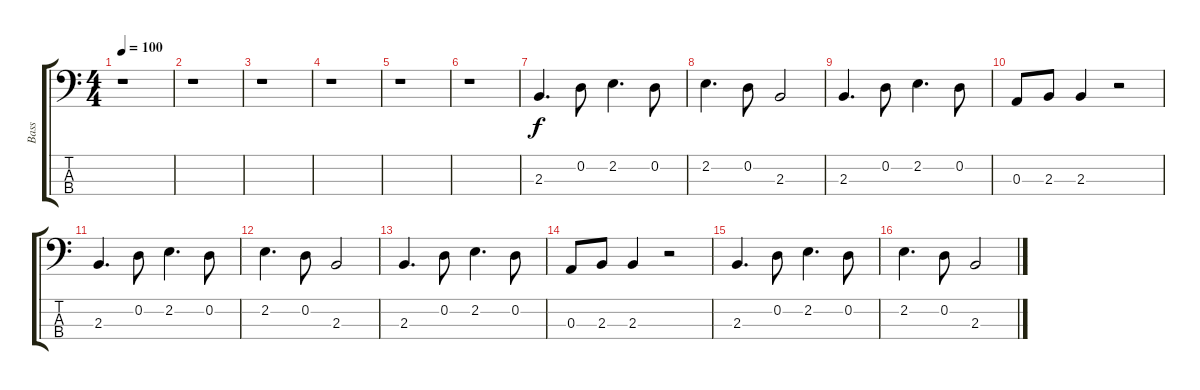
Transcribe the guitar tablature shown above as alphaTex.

\track ("Bass" "Bass") {instrument electricbassfinger}
\staff {score tabs}
\tuning (G2 D2 A1 E1) {hide}
\ts (4 4)
\tempo 100
\clef f4
\ks c
r.1{dy f} |
r.1 |
r.1 |
r.1 |
r.1 |
r.1 |
2.3.4{d} 0.2.8 2.2.4{d} 0.2.8 |
2.2.4{d} 0.2.8 2.3.2 |
2.3.4{d} 0.2.8 2.2.4{d} 0.2.8 |
0.3.8 2.3.8 2.3.4 r.2 |
2.3.4{d} 0.2.8 2.2.4{d} 0.2.8 |
2.2.4{d} 0.2.8 2.3.2 |
2.3.4{d} 0.2.8 2.2.4{d} 0.2.8 |
0.3.8 2.3.8 2.3.4 r.2 |
2.3.4{d} 0.2.8 2.2.4{d} 0.2.8 |
2.2.4{d} 0.2.8 2.3.2
